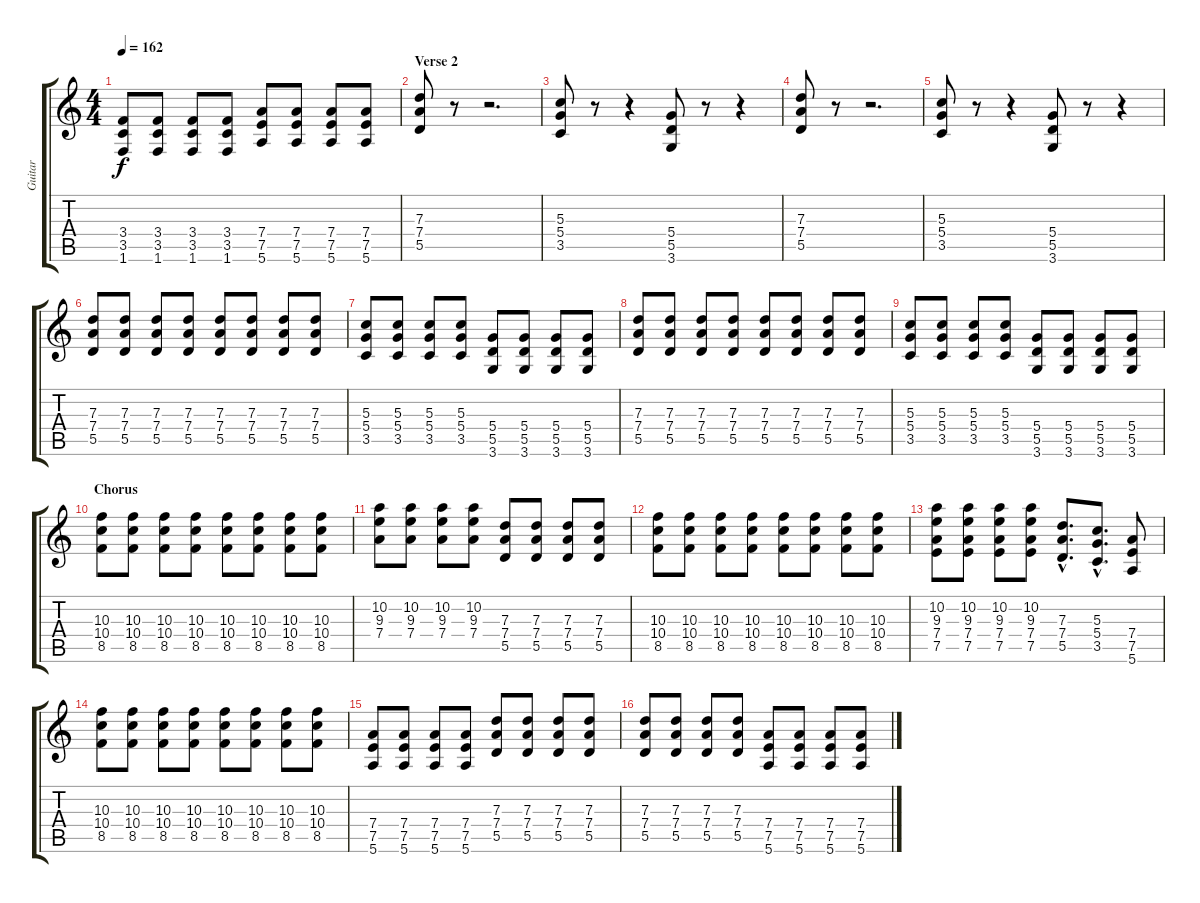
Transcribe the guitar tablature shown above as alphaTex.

\track ("Guitar" "Guitar") {instrument distortionguitar}
\staff {score tabs}
\tuning (E4 B3 G3 D3 A2 E2) {hide}
\ts (4 4)
\tempo 162
\clef g2
\ks c
(3.4 3.5 1.6).8{dy f} (3.4 3.5 1.6).8 (3.4 3.5 1.6).8 (3.4 3.5 1.6).8 (7.4 7.5 5.6).8 (7.4 7.5 5.6).8 (7.4 7.5 5.6).8 (7.4 7.5 5.6).8 |
\section ("" "Verse 2")
(7.3 7.4 5.5).8 r.8 r.2{d} |
(5.3 5.4 3.5).8 r.8 r.4 (5.4 5.5 3.6).8 r.8 r.4 |
(7.3 7.4 5.5).8 r.8 r.2{d} |
(5.3 5.4 3.5).8 r.8 r.4 (5.4 5.5 3.6).8 r.8 r.4 |
(7.3 7.4 5.5).8 (7.3 7.4 5.5).8 (7.3 7.4 5.5).8 (7.3 7.4 5.5).8 (7.3 7.4 5.5).8 (7.3 7.4 5.5).8 (7.3 7.4 5.5).8 (7.3 7.4 5.5).8 |
(5.3 5.4 3.5).8 (5.3 5.4 3.5).8 (5.3 5.4 3.5).8 (5.3 5.4 3.5).8 (5.4 5.5 3.6).8 (5.4 5.5 3.6).8 (5.4 5.5 3.6).8 (5.4 5.5 3.6).8 |
(7.3 7.4 5.5).8 (7.3 7.4 5.5).8 (7.3 7.4 5.5).8 (7.3 7.4 5.5).8 (7.3 7.4 5.5).8 (7.3 7.4 5.5).8 (7.3 7.4 5.5).8 (7.3 7.4 5.5).8 |
(5.3 5.4 3.5).8 (5.3 5.4 3.5).8 (5.3 5.4 3.5).8 (5.3 5.4 3.5).8 (5.4 5.5 3.6).8 (5.4 5.5 3.6).8 (5.4 5.5 3.6).8 (5.4 5.5 3.6).8 |
\section ("" "Chorus")
(10.3 10.4 8.5).8 (10.3 10.4 8.5).8 (10.3 10.4 8.5).8 (10.3 10.4 8.5).8 (10.3 10.4 8.5).8 (10.3 10.4 8.5).8 (10.3 10.4 8.5).8 (10.3 10.4 8.5).8 |
(10.2 9.3 7.4).8 (10.2 9.3 7.4).8 (10.2 9.3 7.4).8 (10.2 9.3 7.4).8 (7.3 7.4 5.5).8 (7.3 7.4 5.5).8 (7.3 7.4 5.5).8 (7.3 7.4 5.5).8 |
(10.3 10.4 8.5).8 (10.3 10.4 8.5).8 (10.3 10.4 8.5).8 (10.3 10.4 8.5).8 (10.3 10.4 8.5).8 (10.3 10.4 8.5).8 (10.3 10.4 8.5).8 (10.3 10.4 8.5).8 |
(10.2 9.3 7.4 7.5).8 (10.2 9.3 7.4 7.5).8 (10.2 9.3 7.4 7.5).8 (10.2 9.3 7.4 7.5).8 (7.3{hac} 7.4{hac} 5.5{hac}).8{d} (5.3{hac} 5.4{hac} 3.5{hac}).8{d} (7.4 7.5 5.6).8 |
(10.3 10.4 8.5).8 (10.3 10.4 8.5).8 (10.3 10.4 8.5).8 (10.3 10.4 8.5).8 (10.3 10.4 8.5).8 (10.3 10.4 8.5).8 (10.3 10.4 8.5).8 (10.3 10.4 8.5).8 |
(7.4 7.5 5.6).8 (7.4 7.5 5.6).8 (7.4 7.5 5.6).8 (7.4 7.5 5.6).8 (7.3 7.4 5.5).8 (7.3 7.4 5.5).8 (7.3 7.4 5.5).8 (7.3 7.4 5.5).8 |
(7.3 7.4 5.5).8 (7.3 7.4 5.5).8 (7.3 7.4 5.5).8 (7.3 7.4 5.5).8 (7.4 7.5 5.6).8 (7.4 7.5 5.6).8 (7.4 7.5 5.6).8 (7.4 7.5 5.6).8
